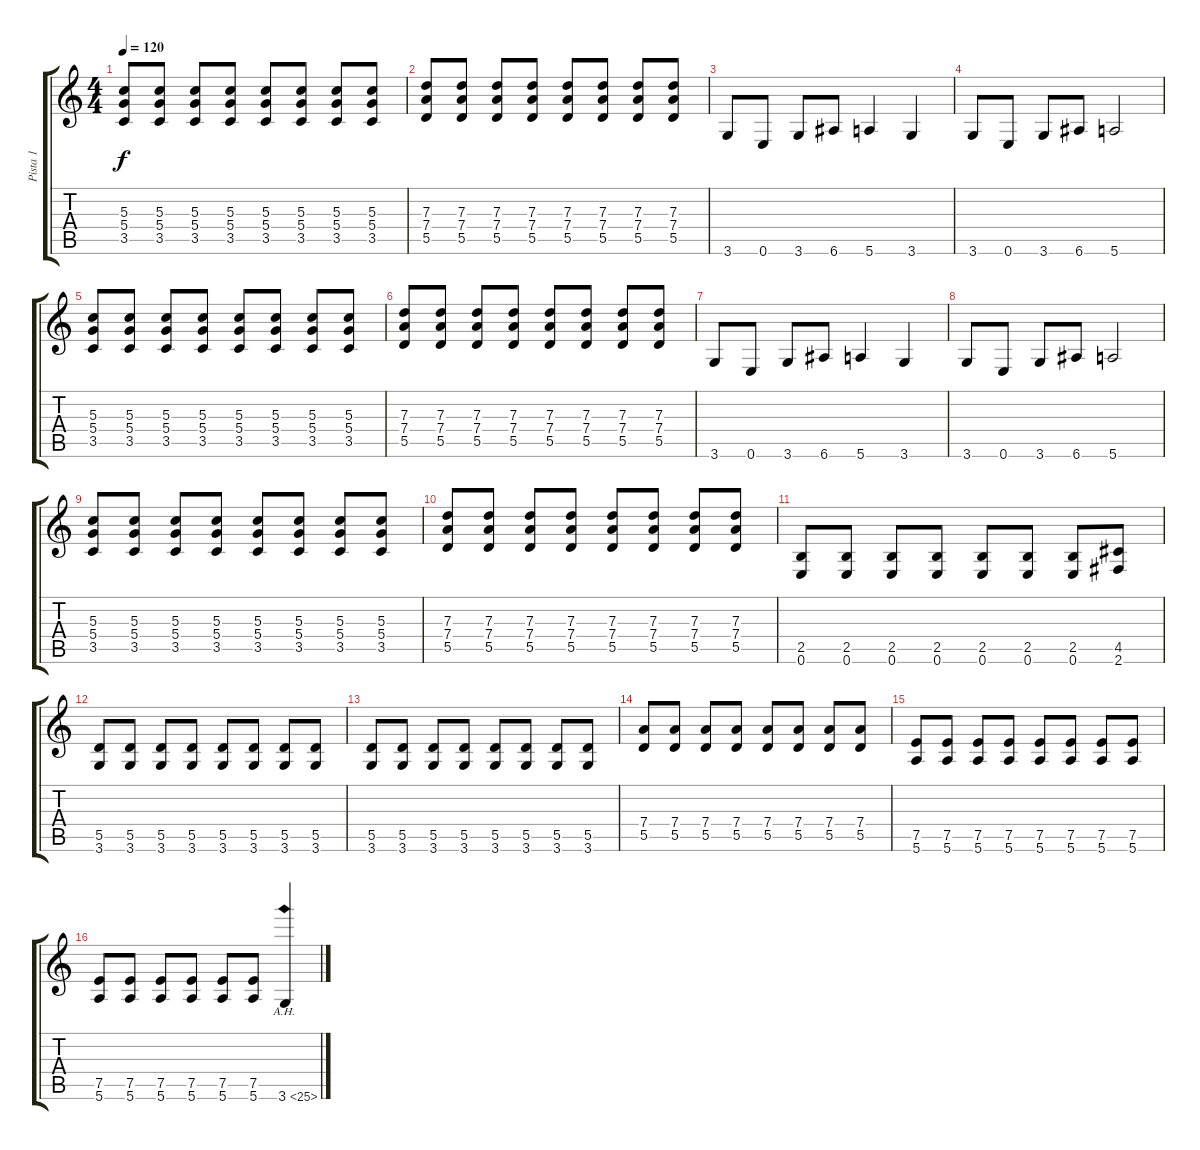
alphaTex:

\track ("Pista 1" "Pista 1") {instrument distortionguitar}
\staff {score tabs}
\tuning (E4 B3 G3 D3 A2 E2) {hide}
\ts (4 4)
\tempo 120
\clef g2
\ks c
(5.3 5.4 3.5).8{dy f} (5.3 5.4 3.5).8 (5.3 5.4 3.5).8 (5.3 5.4 3.5).8 (5.3 5.4 3.5).8 (5.3 5.4 3.5).8 (5.3 5.4 3.5).8 (5.3 5.4 3.5).8 |
(7.3 7.4 5.5).8 (7.3 7.4 5.5).8 (7.3 7.4 5.5).8 (7.3 7.4 5.5).8 (7.3 7.4 5.5).8 (7.3 7.4 5.5).8 (7.3 7.4 5.5).8 (7.3 7.4 5.5).8 |
3.6.8 0.6.8 3.6.8 6.6.8 5.6.4 3.6.4 |
3.6.8 0.6.8 3.6.8 6.6.8 5.6.2 |
(5.3 5.4 3.5).8 (5.3 5.4 3.5).8 (5.3 5.4 3.5).8 (5.3 5.4 3.5).8 (5.3 5.4 3.5).8 (5.3 5.4 3.5).8 (5.3 5.4 3.5).8 (5.3 5.4 3.5).8 |
(7.3 7.4 5.5).8 (7.3 7.4 5.5).8 (7.3 7.4 5.5).8 (7.3 7.4 5.5).8 (7.3 7.4 5.5).8 (7.3 7.4 5.5).8 (7.3 7.4 5.5).8 (7.3 7.4 5.5).8 |
3.6.8 0.6.8 3.6.8 6.6.8 5.6.4 3.6.4 |
3.6.8 0.6.8 3.6.8 6.6.8 5.6.2 |
(5.3 5.4 3.5).8 (5.3 5.4 3.5).8 (5.3 5.4 3.5).8 (5.3 5.4 3.5).8 (5.3 5.4 3.5).8 (5.3 5.4 3.5).8 (5.3 5.4 3.5).8 (5.3 5.4 3.5).8 |
(7.3 7.4 5.5).8 (7.3 7.4 5.5).8 (7.3 7.4 5.5).8 (7.3 7.4 5.5).8 (7.3 7.4 5.5).8 (7.3 7.4 5.5).8 (7.3 7.4 5.5).8 (7.3 7.4 5.5).8 |
(2.5 0.6).8 (2.5 0.6).8 (2.5 0.6).8 (2.5 0.6).8 (2.5 0.6).8 (2.5 0.6).8 (2.5 0.6).8 (4.5 2.6).8 |
(5.5 3.6).8 (5.5 3.6).8 (5.5 3.6).8 (5.5 3.6).8 (5.5 3.6).8 (5.5 3.6).8 (5.5 3.6).8 (5.5 3.6).8 |
(5.5 3.6).8 (5.5 3.6).8 (5.5 3.6).8 (5.5 3.6).8 (5.5 3.6).8 (5.5 3.6).8 (5.5 3.6).8 (5.5 3.6).8 |
(7.4 5.5).8 (7.4 5.5).8 (7.4 5.5).8 (7.4 5.5).8 (7.4 5.5).8 (7.4 5.5).8 (7.4 5.5).8 (7.4 5.5).8 |
(7.5 5.6).8 (7.5 5.6).8 (7.5 5.6).8 (7.5 5.6).8 (7.5 5.6).8 (7.5 5.6).8 (7.5 5.6).8 (7.5 5.6).8 |
(7.5 5.6).8 (7.5 5.6).8 (7.5 5.6).8 (7.5 5.6).8 (7.5 5.6).8 (7.5 5.6).8 3.6{ah 22}.4
